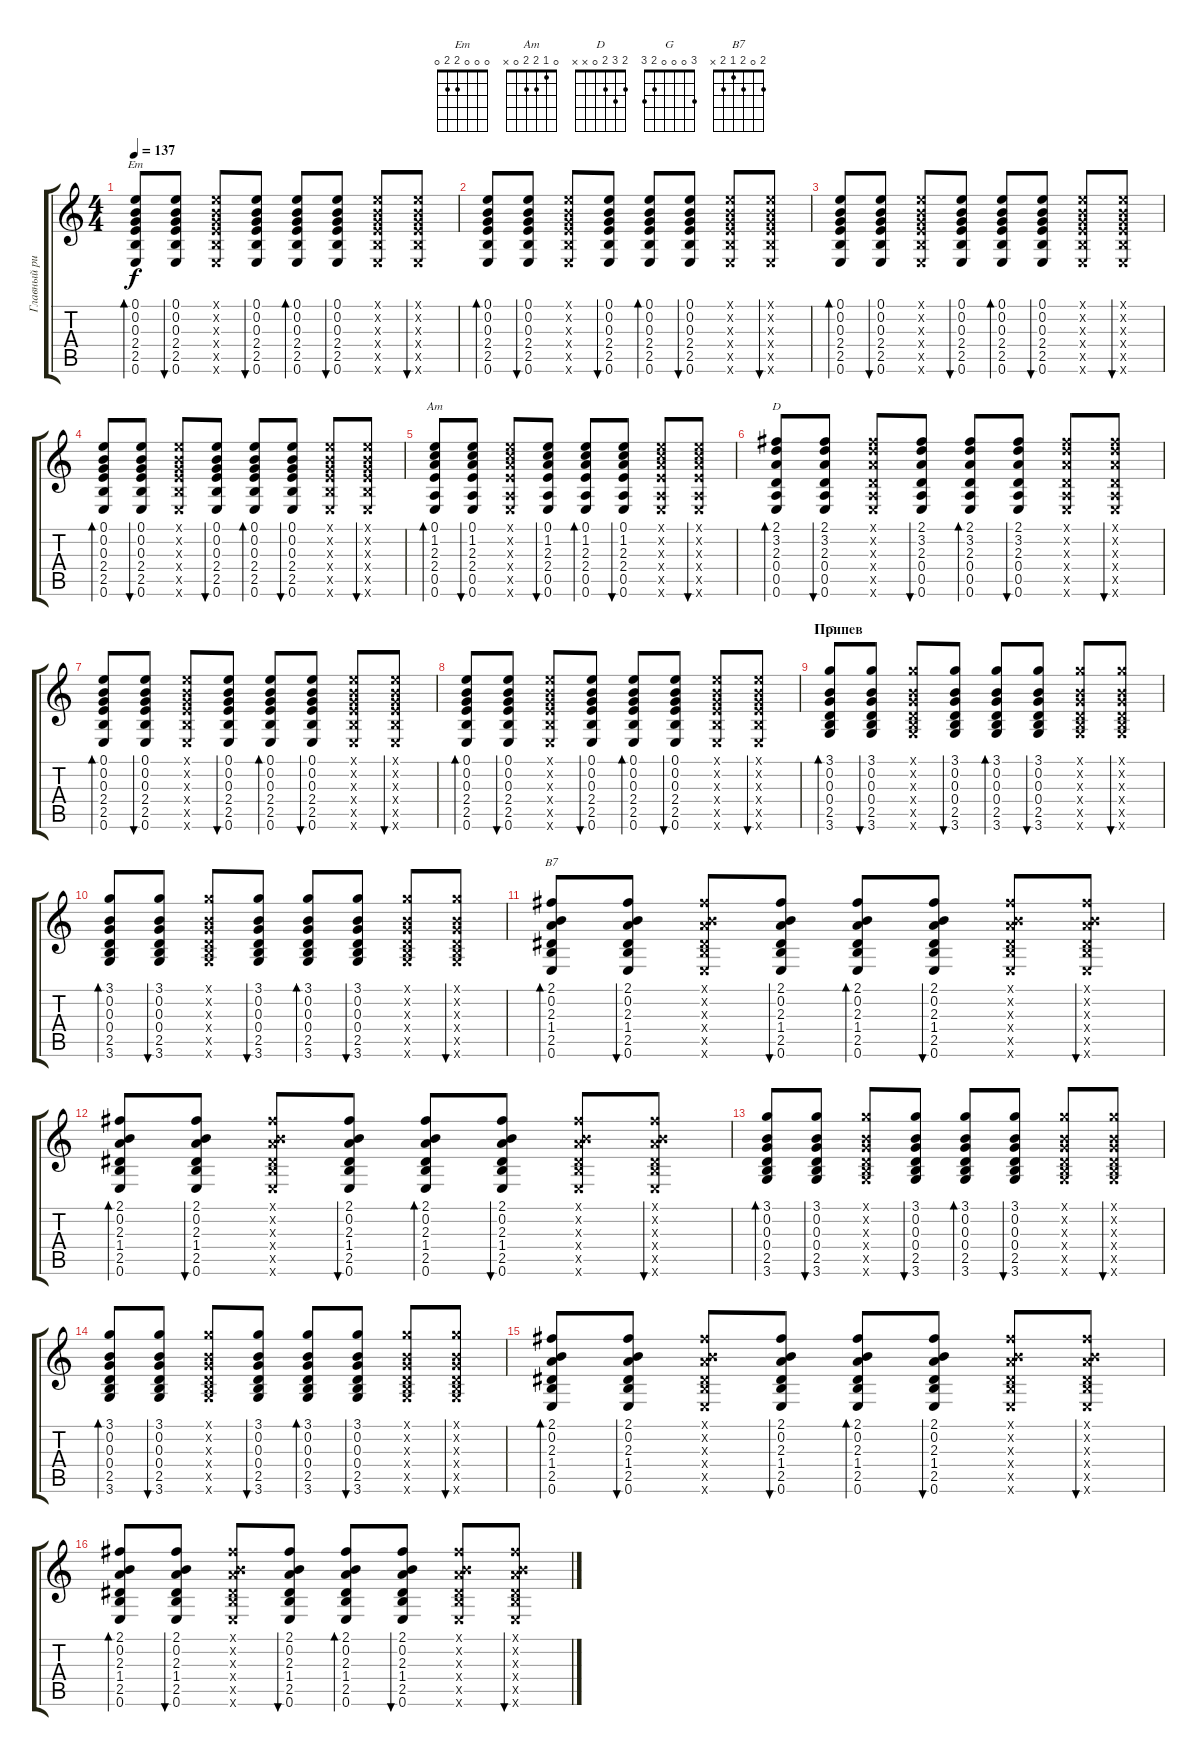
\track ("Главный ритм" "Главный ри") {instrument acousticguitarsteel}
\staff {score tabs}
\tuning (E4 B3 G3 D3 A2 E2) {hide}
\chord ("Em" 0 0 0 2 2 0)
\chord ("Am" 0 1 2 2 0 x)
\chord ("D" 2 3 2 0 x x)
\chord ("G" 3 0 0 0 2 3)
\chord ("B7" 2 0 2 1 2 x)
\ts (4 4)
\tempo 137
\clef g2
\ks c
(0.1 0.2 0.3 2.4 2.5 0.6).8{bd 60 ch "Em" dy f} (0.1 0.2 0.3 2.4 2.5 0.6).8{bu 60} (0.1{x} 0.2{x} 0.3{x} 2.4{x} 2.5{x} 0.6{x}).8 (0.1 0.2 0.3 2.4 2.5 0.6).8{bu 60} (0.1 0.2 0.3 2.4 2.5 0.6).8{bd 60} (0.1 0.2 0.3 2.4 2.5 0.6).8{bu 60} (0.1{x} 0.2{x} 0.3{x} 2.4{x} 2.5{x} 0.6{x}).8 (0.1{x} 0.2{x} 0.3{x} 2.4{x} 2.5{x} 0.6{x}).8{bu 60} |
(0.1 0.2 0.3 2.4 2.5 0.6).8{bd 60} (0.1 0.2 0.3 2.4 2.5 0.6).8{bu 60} (0.1{x} 0.2{x} 0.3{x} 2.4{x} 2.5{x} 0.6{x}).8 (0.1 0.2 0.3 2.4 2.5 0.6).8{bu 60} (0.1 0.2 0.3 2.4 2.5 0.6).8{bd 60} (0.1 0.2 0.3 2.4 2.5 0.6).8{bu 60} (0.1{x} 0.2{x} 0.3{x} 2.4{x} 2.5{x} 0.6{x}).8 (0.1{x} 0.2{x} 0.3{x} 2.4{x} 2.5{x} 0.6{x}).8{bu 60} |
(0.1 0.2 0.3 2.4 2.5 0.6).8{bd 60} (0.1 0.2 0.3 2.4 2.5 0.6).8{bu 60} (0.1{x} 0.2{x} 0.3{x} 2.4{x} 2.5{x} 0.6{x}).8 (0.1 0.2 0.3 2.4 2.5 0.6).8{bu 60} (0.1 0.2 0.3 2.4 2.5 0.6).8{bd 60} (0.1 0.2 0.3 2.4 2.5 0.6).8{bu 60} (0.1{x} 0.2{x} 0.3{x} 2.4{x} 2.5{x} 0.6{x}).8 (0.1{x} 0.2{x} 0.3{x} 2.4{x} 2.5{x} 0.6{x}).8{bu 60} |
(0.1 0.2 0.3 2.4 2.5 0.6).8{bd 60} (0.1 0.2 0.3 2.4 2.5 0.6).8{bu 60} (0.1{x} 0.2{x} 0.3{x} 2.4{x} 2.5{x} 0.6{x}).8 (0.1 0.2 0.3 2.4 2.5 0.6).8{bu 60} (0.1 0.2 0.3 2.4 2.5 0.6).8{bd 60} (0.1 0.2 0.3 2.4 2.5 0.6).8{bu 60} (0.1{x} 0.2{x} 0.3{x} 2.4{x} 2.5{x} 0.6{x}).8 (0.1{x} 0.2{x} 0.3{x} 2.4{x} 2.5{x} 0.6{x}).8{bu 60} |
(0.1 1.2 2.3 2.4 0.5 0.6).8{bd 60 ch "Am"} (0.1 1.2 2.3 2.4 0.5 0.6).8{bu 60} (0.1{x} 1.2{x} 2.3{x} 2.4{x} 0.5{x} 0.6{x}).8 (0.1 1.2 2.3 2.4 0.5 0.6).8{bu 60} (0.1 1.2 2.3 2.4 0.5 0.6).8{bd 60} (0.1 1.2 2.3 2.4 0.5 0.6).8{bu 60} (0.1{x} 1.2{x} 2.3{x} 2.4{x} 0.5{x} 0.6{x}).8 (0.1{x} 1.2{x} 2.3{x} 2.4{x} 0.5{x} 0.6{x}).8{bu 60} |
(2.1 3.2 2.3 0.4 0.5 0.6).8{bd 60 ch "D"} (2.1 3.2 2.3 0.4 0.5 0.6).8{bu 60} (2.1{x} 3.2{x} 2.3{x} 0.4{x} 0.5{x} 0.6{x}).8 (2.1 3.2 2.3 0.4 0.5 0.6).8{bu 60} (2.1 3.2 2.3 0.4 0.5 0.6).8{bd 60} (2.1 3.2 2.3 0.4 0.5 0.6).8{bu 60} (2.1{x} 3.2{x} 2.3{x} 0.4{x} 0.5{x} 0.6{x}).8 (2.1{x} 3.2{x} 2.3{x} 0.4{x} 0.5{x} 0.6{x}).8{bu 60} |
(0.1 0.2 0.3 2.4 2.5 0.6).8{bd 60} (0.1 0.2 0.3 2.4 2.5 0.6).8{bu 60} (0.1{x} 0.2{x} 0.3{x} 2.4{x} 2.5{x} 0.6{x}).8 (0.1 0.2 0.3 2.4 2.5 0.6).8{bu 60} (0.1 0.2 0.3 2.4 2.5 0.6).8{bd 60} (0.1 0.2 0.3 2.4 2.5 0.6).8{bu 60} (0.1{x} 0.2{x} 0.3{x} 2.4{x} 2.5{x} 0.6{x}).8 (0.1{x} 0.2{x} 0.3{x} 2.4{x} 2.5{x} 0.6{x}).8{bu 60} |
(0.1 0.2 0.3 2.4 2.5 0.6).8{bd 60} (0.1 0.2 0.3 2.4 2.5 0.6).8{bu 60} (0.1{x} 0.2{x} 0.3{x} 2.4{x} 2.5{x} 0.6{x}).8 (0.1 0.2 0.3 2.4 2.5 0.6).8{bu 60} (0.1 0.2 0.3 2.4 2.5 0.6).8{bd 60} (0.1 0.2 0.3 2.4 2.5 0.6).8{bu 60} (0.1{x} 0.2{x} 0.3{x} 2.4{x} 2.5{x} 0.6{x}).8 (0.1{x} 0.2{x} 0.3{x} 2.4{x} 2.5{x} 0.6{x}).8{bu 60} |
\section ("" "Припев")
(3.1 0.2 0.3 0.4 2.5 3.6).8{bd 60 ch "G"} (3.1 0.2 0.3 0.4 2.5 3.6).8{bu 60} (3.1{x} 0.2{x} 0.3{x} 0.4{x} 2.5{x} 3.6{x}).8 (3.1 0.2 0.3 0.4 2.5 3.6).8{bu 60} (3.1 0.2 0.3 0.4 2.5 3.6).8{bd 60} (3.1 0.2 0.3 0.4 2.5 3.6).8{bu 60} (3.1{x} 0.2{x} 0.3{x} 0.4{x} 2.5{x} 3.6{x}).8 (3.1{x} 0.2{x} 0.3{x} 0.4{x} 2.5{x} 3.6{x}).8{bu 60} |
(3.1 0.2 0.3 0.4 2.5 3.6).8{bd 60} (3.1 0.2 0.3 0.4 2.5 3.6).8{bu 60} (3.1{x} 0.2{x} 0.3{x} 0.4{x} 2.5{x} 3.6{x}).8 (3.1 0.2 0.3 0.4 2.5 3.6).8{bu 60} (3.1 0.2 0.3 0.4 2.5 3.6).8{bd 60} (3.1 0.2 0.3 0.4 2.5 3.6).8{bu 60} (3.1{x} 0.2{x} 0.3{x} 0.4{x} 2.5{x} 3.6{x}).8 (3.1{x} 0.2{x} 0.3{x} 0.4{x} 2.5{x} 3.6{x}).8{bu 60} |
(2.1 0.2 2.3 1.4 2.5 0.6).8{bd 60 ch "B7"} (2.1 0.2 2.3 1.4 2.5 0.6).8{bu 60} (2.1{x} 0.2{x} 2.3{x} 1.4{x} 2.5{x} 0.6{x}).8 (2.1 0.2 2.3 1.4 2.5 0.6).8{bu 60} (2.1 0.2 2.3 1.4 2.5 0.6).8{bd 60} (2.1 0.2 2.3 1.4 2.5 0.6).8{bu 60} (2.1{x} 0.2{x} 2.3{x} 1.4{x} 2.5{x} 0.6{x}).8 (2.1{x} 0.2{x} 2.3{x} 1.4{x} 2.5{x} 0.6{x}).8{bu 60} |
(2.1 0.2 2.3 1.4 2.5 0.6).8{bd 60} (2.1 0.2 2.3 1.4 2.5 0.6).8{bu 60} (2.1{x} 0.2{x} 2.3{x} 1.4{x} 2.5{x} 0.6{x}).8 (2.1 0.2 2.3 1.4 2.5 0.6).8{bu 60} (2.1 0.2 2.3 1.4 2.5 0.6).8{bd 60} (2.1 0.2 2.3 1.4 2.5 0.6).8{bu 60} (2.1{x} 0.2{x} 2.3{x} 1.4{x} 2.5{x} 0.6{x}).8 (2.1{x} 0.2{x} 2.3{x} 1.4{x} 2.5{x} 0.6{x}).8{bu 60} |
(3.1 0.2 0.3 0.4 2.5 3.6).8{bd 60} (3.1 0.2 0.3 0.4 2.5 3.6).8{bu 60} (3.1{x} 0.2{x} 0.3{x} 0.4{x} 2.5{x} 3.6{x}).8 (3.1 0.2 0.3 0.4 2.5 3.6).8{bu 60} (3.1 0.2 0.3 0.4 2.5 3.6).8{bd 60} (3.1 0.2 0.3 0.4 2.5 3.6).8{bu 60} (3.1{x} 0.2{x} 0.3{x} 0.4{x} 2.5{x} 3.6{x}).8 (3.1{x} 0.2{x} 0.3{x} 0.4{x} 2.5{x} 3.6{x}).8{bu 60} |
(3.1 0.2 0.3 0.4 2.5 3.6).8{bd 60} (3.1 0.2 0.3 0.4 2.5 3.6).8{bu 60} (3.1{x} 0.2{x} 0.3{x} 0.4{x} 2.5{x} 3.6{x}).8 (3.1 0.2 0.3 0.4 2.5 3.6).8{bu 60} (3.1 0.2 0.3 0.4 2.5 3.6).8{bd 60} (3.1 0.2 0.3 0.4 2.5 3.6).8{bu 60} (3.1{x} 0.2{x} 0.3{x} 0.4{x} 2.5{x} 3.6{x}).8 (3.1{x} 0.2{x} 0.3{x} 0.4{x} 2.5{x} 3.6{x}).8{bu 60} |
(2.1 0.2 2.3 1.4 2.5 0.6).8{bd 60} (2.1 0.2 2.3 1.4 2.5 0.6).8{bu 60} (2.1{x} 0.2{x} 2.3{x} 1.4{x} 2.5{x} 0.6{x}).8 (2.1 0.2 2.3 1.4 2.5 0.6).8{bu 60} (2.1 0.2 2.3 1.4 2.5 0.6).8{bd 60} (2.1 0.2 2.3 1.4 2.5 0.6).8{bu 60} (2.1{x} 0.2{x} 2.3{x} 1.4{x} 2.5{x} 0.6{x}).8 (2.1{x} 0.2{x} 2.3{x} 1.4{x} 2.5{x} 0.6{x}).8{bu 60} |
(2.1 0.2 2.3 1.4 2.5 0.6).8{bd 60} (2.1 0.2 2.3 1.4 2.5 0.6).8{bu 60} (2.1{x} 0.2{x} 2.3{x} 1.4{x} 2.5{x} 0.6{x}).8 (2.1 0.2 2.3 1.4 2.5 0.6).8{bu 60} (2.1 0.2 2.3 1.4 2.5 0.6).8{bd 60} (2.1 0.2 2.3 1.4 2.5 0.6).8{bu 60} (2.1{x} 0.2{x} 2.3{x} 1.4{x} 2.5{x} 0.6{x}).8 (2.1{x} 0.2{x} 2.3{x} 1.4{x} 2.5{x} 0.6{x}).8{bu 60}
